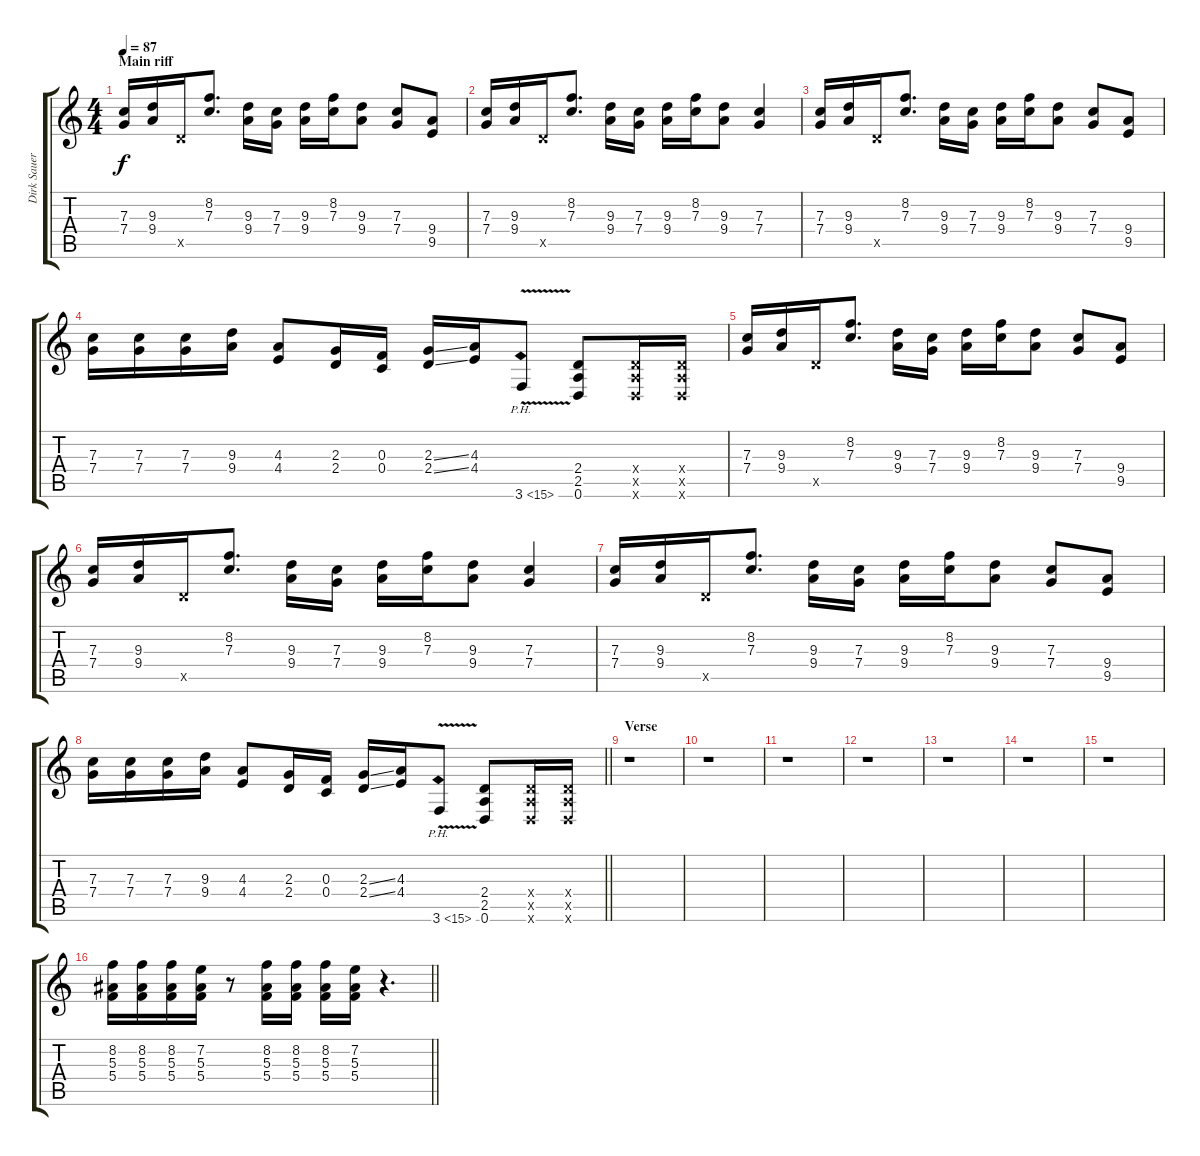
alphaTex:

\track ("Dirk Sauer - Rhythm guitar" "Dirk Sauer") {instrument overdrivenguitar}
\staff {score tabs}
\tuning (D4 A3 F3 C3 G2 D2) {hide}
\ts (4 4)
\section ("" "Main riff")
\tempo 87
\clef g2
\ks c
(7.3 7.4).16{dy f} (9.3 9.4).16 7.5{x}.16 (8.2 7.3).8{d} (9.3 9.4).16 (7.3 7.4).16 (9.3 9.4).16 (8.2 7.3).16 (9.3 9.4).8 (7.3 7.4).8 (9.4 9.5).8 |
(7.3 7.4).16 (9.3 9.4).16 7.5{x}.16 (8.2 7.3).8{d} (9.3 9.4).16 (7.3 7.4).16 (9.3 9.4).16 (8.2 7.3).16 (9.3 9.4).8 (7.3 7.4).4 |
(7.3 7.4).16 (9.3 9.4).16 7.5{x}.16 (8.2 7.3).8{d} (9.3 9.4).16 (7.3 7.4).16 (9.3 9.4).16 (8.2 7.3).16 (9.3 9.4).8 (7.3 7.4).8 (9.4 9.5).8 |
(7.3 7.4).16 (7.3 7.4).16 (7.3 7.4).16 (9.3 9.4).16 (4.3 4.4).8 (2.3 2.4).16 (0.3 0.4).16 (2.3{ss} 2.4{ss}).16 (4.3 4.4).16 3.6{ph 12 v}.8 (2.4 2.5 0.6).8 (2.4{x} 2.5{x} 0.6{x}).16 (2.4{x} 2.5{x} 0.6{x}).16 |
(7.3 7.4).16 (9.3 9.4).16 7.5{x}.16 (8.2 7.3).8{d} (9.3 9.4).16 (7.3 7.4).16 (9.3 9.4).16 (8.2 7.3).16 (9.3 9.4).8 (7.3 7.4).8 (9.4 9.5).8 |
(7.3 7.4).16 (9.3 9.4).16 7.5{x}.16 (8.2 7.3).8{d} (9.3 9.4).16 (7.3 7.4).16 (9.3 9.4).16 (8.2 7.3).16 (9.3 9.4).8 (7.3 7.4).4 |
(7.3 7.4).16 (9.3 9.4).16 7.5{x}.16 (8.2 7.3).8{d} (9.3 9.4).16 (7.3 7.4).16 (9.3 9.4).16 (8.2 7.3).16 (9.3 9.4).8 (7.3 7.4).8 (9.4 9.5).8 |
\barLineRight lightlight
(7.3 7.4).16 (7.3 7.4).16 (7.3 7.4).16 (9.3 9.4).16 (4.3 4.4).8 (2.3 2.4).16 (0.3 0.4).16 (2.3{ss} 2.4{ss}).16 (4.3 4.4).16 3.6{ph 12 v}.8 (2.4 2.5 0.6).8 (2.4{x} 2.5{x} 0.6{x}).16 (2.4{x} 2.5{x} 0.6{x}).16 |
\section ("" "Verse")
r.1 |
r.1 |
r.1 |
r.1 |
r.1 |
r.1 |
r.1 |
\barLineRight lightlight
(8.2 5.3 5.4).16 (8.2 5.3 5.4).16 (8.2 5.3 5.4).16 (7.2 5.3 5.4).16 r.8 (8.2 5.3 5.4).16 (8.2 5.3 5.4).16 (8.2 5.3 5.4).16 (7.2 5.3 5.4).16 r.4{d}
